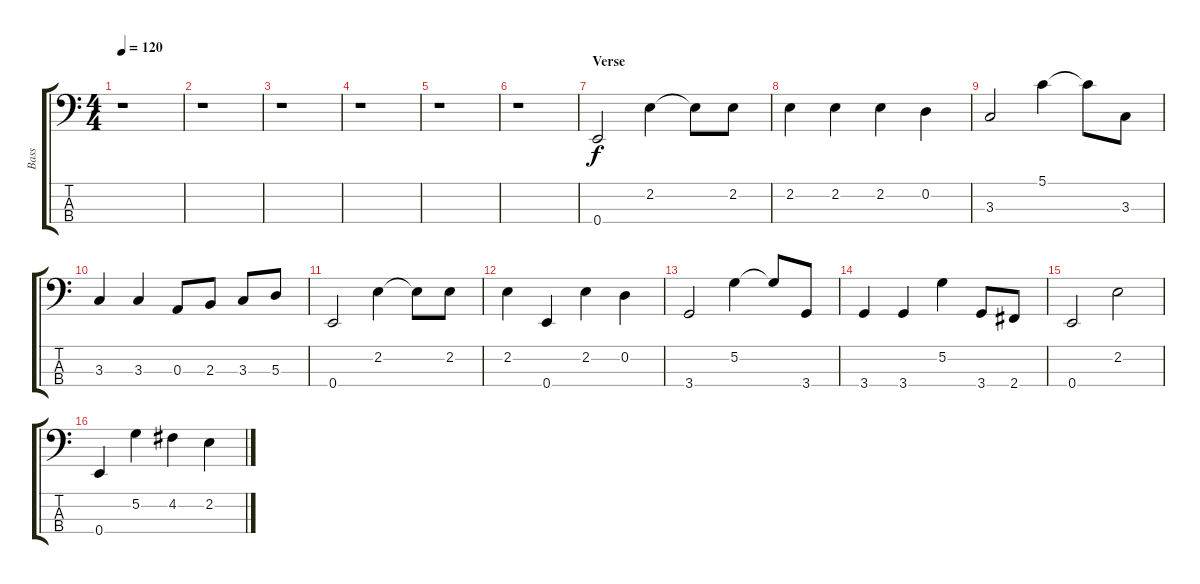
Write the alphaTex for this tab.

\track ("Bass" "Bass") {instrument electricbasspick}
\staff {score tabs}
\tuning (G2 D2 A1 E1) {hide}
\ts (4 4)
\tempo 120
\clef f4
\ks c
r.1{dy f} |
r.1 |
r.1 |
r.1 |
r.1 |
r.1 |
\section ("" "Verse")
0.4.2 2.2.4 2.2{t}.8 2.2.8 |
2.2.4 2.2.4 2.2.4 0.2.4 |
3.3.2 5.1.4 5.1{t}.8 3.3.8 |
3.3.4 3.3.4 0.3.8 2.3.8 3.3.8 5.3.8 |
0.4.2 2.2.4 2.2{t}.8 2.2.8 |
2.2.4 0.4.4 2.2.4 0.2.4 |
3.4.2 5.2.4 5.2{t}.8 3.4.8 |
3.4.4 3.4.4 5.2.4 3.4.8 2.4.8 |
0.4.2 2.2.2 |
0.4.4 5.2.4 4.2.4 2.2.4
